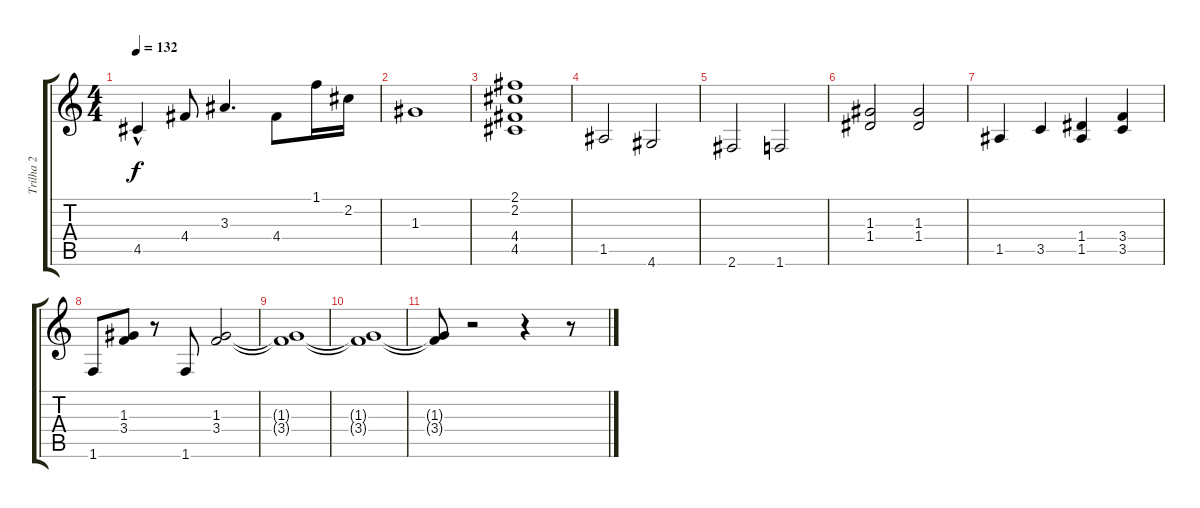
\track ("Trilha 2" "Trilha 2") {instrument acousticguitarsteel}
\staff {score tabs}
\tuning (E4 B3 G3 D3 A2 E2) {hide}
\ts (4 4)
\tempo 132
\clef g2
\ks c
4.5{hac}.4{dy f} 4.4.8 3.3.4{d} 4.4.8 1.1.16 2.2.16 |
1.3.1 |
(2.1 2.2 4.4 4.5).1 |
1.5.2 4.6.2 |
2.6.2 1.6.2 |
(1.3 1.4).2 (1.3 1.4).2 |
1.5.4 3.5.4 (1.4 1.5).4 (3.4 3.5).4 |
1.6.8 (1.3 3.4).8 r.8 1.6.8 (1.3 3.4).2 |
(1.3{t} 3.4{t}).1 |
(1.3{t} 3.4{t}).1 |
(1.3{t} 3.4{t}).8 r.2 r.4 r.8
